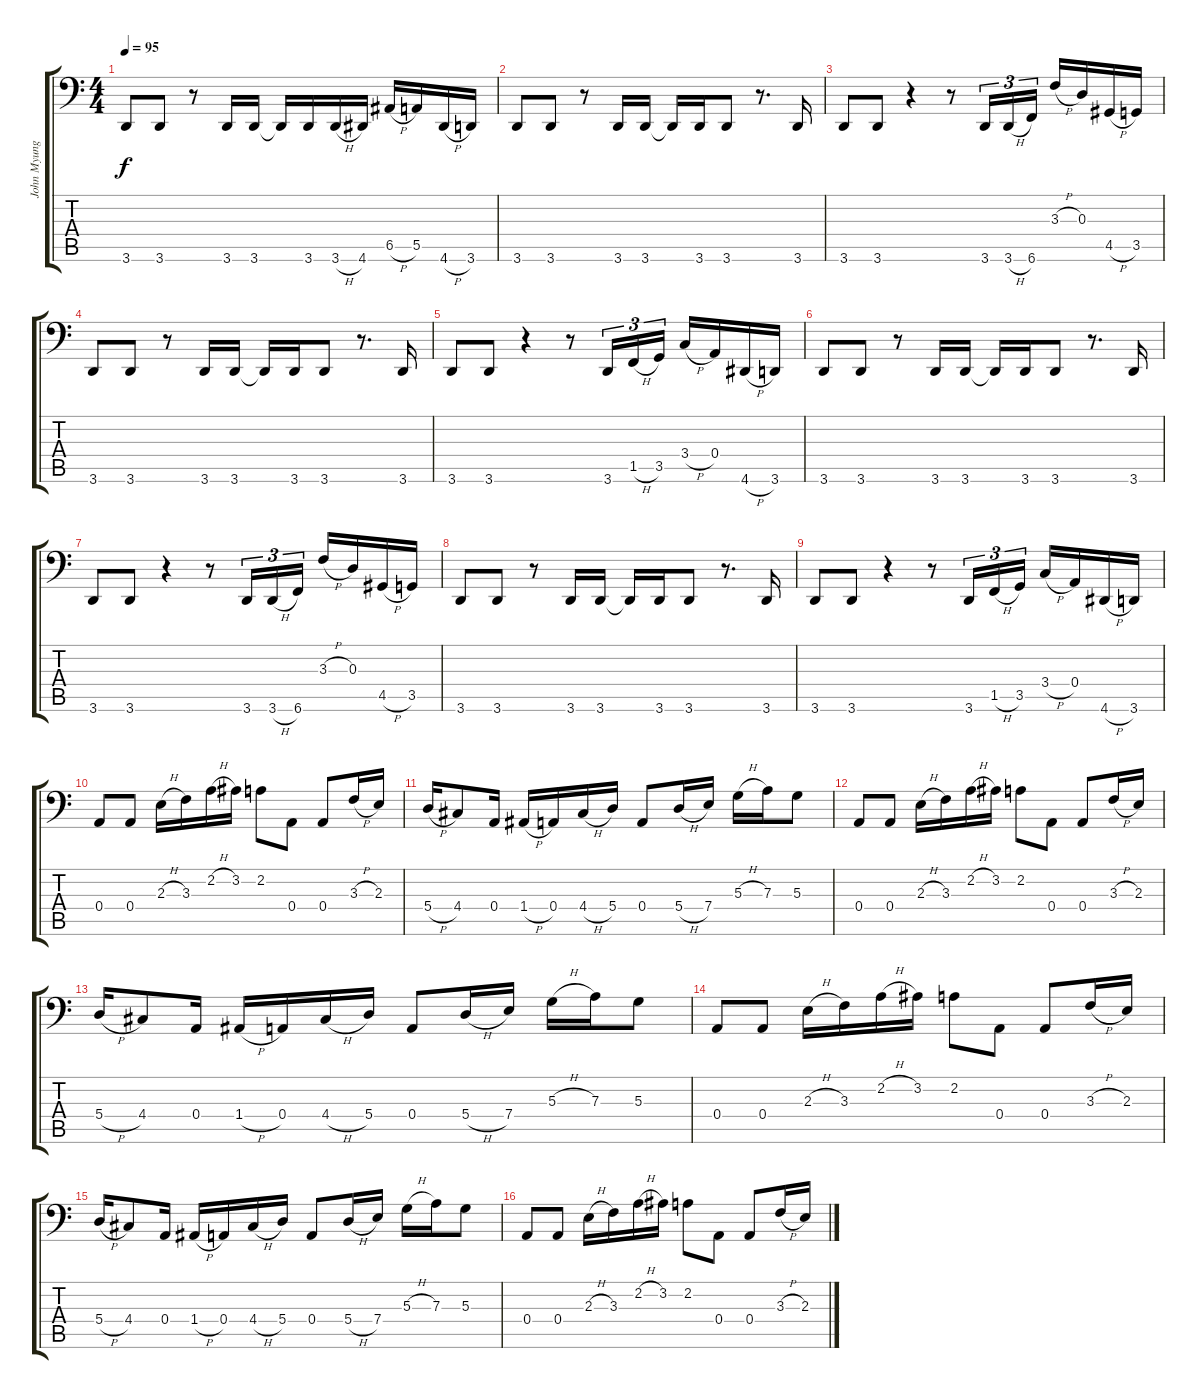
\track ("John Myung" "John Myung") {instrument electricbassfinger}
\staff {score tabs}
\tuning (C3 G2 D2 A1 E1 B0) {hide}
\ts (4 4)
\tempo 95
\clef f4
\ks c
3.6.8{dy f} 3.6.8 r.8 3.6.16 3.6.16 3.6{t}.16 3.6.16 3.6{h}.16 4.6.16 6.5{h}.16 5.5.16 4.6{h}.16 3.6.16 |
3.6.8 3.6.8 r.8 3.6.16 3.6.16 3.6{t}.16 3.6.16 3.6.8 r.8{d} 3.6.16 |
3.6.8 3.6.8 r.4 r.8 3.6.16{tu (3 2)} 3.6{h}.16{tu (3 2)} 6.6.16{tu (3 2)} 3.3{h}.16 0.3.16 4.5{h}.16 3.5.16 |
3.6.8 3.6.8 r.8 3.6.16 3.6.16 3.6{t}.16 3.6.16 3.6.8 r.8{d} 3.6.16 |
3.6.8 3.6.8 r.4 r.8 3.6.16{tu (3 2)} 1.5{h}.16{tu (3 2)} 3.5.16{tu (3 2)} 3.4{h}.16 0.4.16 4.6{h}.16 3.6.16 |
3.6.8 3.6.8 r.8 3.6.16 3.6.16 3.6{t}.16 3.6.16 3.6.8 r.8{d} 3.6.16 |
3.6.8 3.6.8 r.4 r.8 3.6.16{tu (3 2)} 3.6{h}.16{tu (3 2)} 6.6.16{tu (3 2)} 3.3{h}.16 0.3.16 4.5{h}.16 3.5.16 |
3.6.8 3.6.8 r.8 3.6.16 3.6.16 3.6{t}.16 3.6.16 3.6.8 r.8{d} 3.6.16 |
3.6.8 3.6.8 r.4 r.8 3.6.16{tu (3 2)} 1.5{h}.16{tu (3 2)} 3.5.16{tu (3 2)} 3.4{h}.16 0.4.16 4.6{h}.16 3.6.16 |
0.4.8 0.4.8 2.3{h}.16 3.3.16 2.2{h}.16 3.2.16 2.2.8 0.4.8 0.4.8 3.3{h}.16 2.3.16 |
5.4{h}.16 4.4.8 0.4.16 1.4{h}.16 0.4.16 4.4{h}.16 5.4.16 0.4.8 5.4{h}.16 7.4.16 5.3{h}.16 7.3.16 5.3.8 |
0.4.8 0.4.8 2.3{h}.16 3.3.16 2.2{h}.16 3.2.16 2.2.8 0.4.8 0.4.8 3.3{h}.16 2.3.16 |
5.4{h}.16 4.4.8 0.4.16 1.4{h}.16 0.4.16 4.4{h}.16 5.4.16 0.4.8 5.4{h}.16 7.4.16 5.3{h}.16 7.3.16 5.3.8 |
0.4.8 0.4.8 2.3{h}.16 3.3.16 2.2{h}.16 3.2.16 2.2.8 0.4.8 0.4.8 3.3{h}.16 2.3.16 |
5.4{h}.16 4.4.8 0.4.16 1.4{h}.16 0.4.16 4.4{h}.16 5.4.16 0.4.8 5.4{h}.16 7.4.16 5.3{h}.16 7.3.16 5.3.8 |
0.4.8 0.4.8 2.3{h}.16 3.3.16 2.2{h}.16 3.2.16 2.2.8 0.4.8 0.4.8 3.3{h}.16 2.3.16
